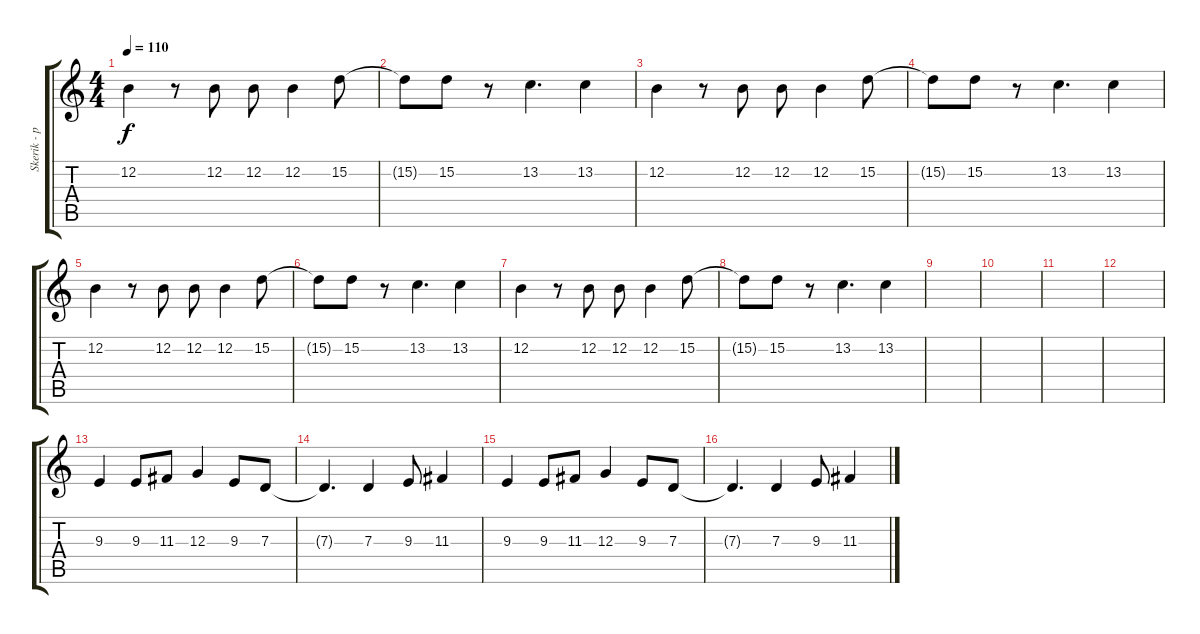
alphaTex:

\track ("Skerik - percussion" "Skerik - p") {instrument celesta}
\staff {score tabs}
\tuning (E4 B3 G3 D3 A2 E2) {hide}
\ts (4 4)
\tempo 110
\clef g2
\ks c
12.2.4{dy f} r.8 12.2.8 12.2.8 12.2.4 15.2.8 |
15.2{t}.8 15.2.8 r.8 13.2.4{d} 13.2.4 |
12.2.4 r.8 12.2.8 12.2.8 12.2.4 15.2.8 |
15.2{t}.8 15.2.8 r.8 13.2.4{d} 13.2.4 |
12.2.4 r.8 12.2.8 12.2.8 12.2.4 15.2.8 |
15.2{t}.8 15.2.8 r.8 13.2.4{d} 13.2.4 |
12.2.4 r.8 12.2.8 12.2.8 12.2.4 15.2.8 |
15.2{t}.8 15.2.8 r.8 13.2.4{d} 13.2.4 |
|
|
|
|
9.3.4 9.3.8 11.3.8 12.3.4 9.3.8 7.3.8 |
7.3{t}.4{d} 7.3.4 9.3.8 11.3.4 |
9.3.4 9.3.8 11.3.8 12.3.4 9.3.8 7.3.8 |
7.3{t}.4{d} 7.3.4 9.3.8 11.3.4
